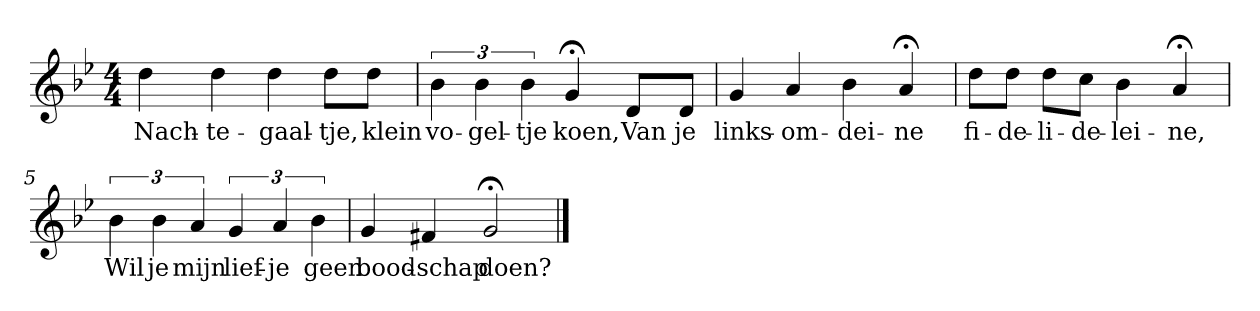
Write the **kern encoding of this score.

**kern	**text
*part1	*part1
*staff1	*staff1
*k[b-e-]	*
*g:	*
*M4/4	*
*MM120	*
=1	=1
4dd	Nach-
4dd	-te-
4dd	-gaal-
8ddL	-tje,
8ddJ	klein
=2	=2
6b-	vo-
6b-	-gel-
6b-	-tje
4g;<	koen,
8dL	Van
8dJ	je
=3	=3
4g	links-
4a	-om-
4b-	-dei-
4a;<	-ne
=4	=4
8ddL	fi-
8ddJ	-de-
8ddL	-li-
8ccJ	-de-
4b-	-lei-
4a;<	-ne,
=5	=5
6b-	Wil
6b-	je
6a	mijn
6g	lief-
6a	-je
6b-	geen
=6	=6
4g	bood-
4f#X	-schap
2g;<	doen?
==	==
*-	*-
